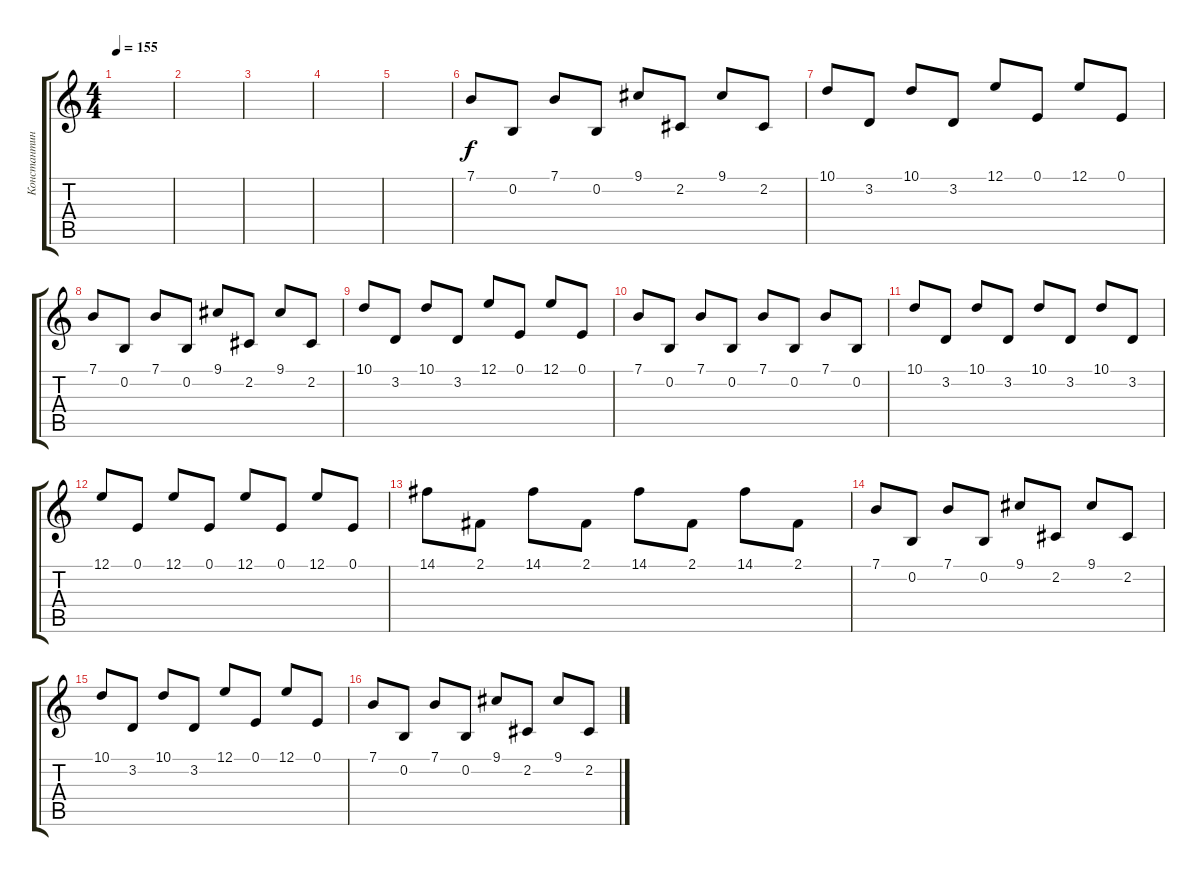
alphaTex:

\track ("Константин Бекрев (Roland Strings)" "Константин") {instrument tremolostrings}
\staff {score tabs}
\tuning (E4 B3 G3 D3 A2 E2) {hide}
\ts (4 4)
\tempo 155
\clef g2
\ks c
|
|
|
|
|
7.1.8 0.2.8 7.1.8 0.2.8 9.1.8 2.2.8 9.1.8 2.2.8 |
10.1.8 3.2.8 10.1.8 3.2.8 12.1.8 0.1.8 12.1.8 0.1.8 |
7.1.8 0.2.8 7.1.8 0.2.8 9.1.8 2.2.8 9.1.8 2.2.8 |
10.1.8 3.2.8 10.1.8 3.2.8 12.1.8 0.1.8 12.1.8 0.1.8 |
7.1.8 0.2.8 7.1.8 0.2.8 7.1.8 0.2.8 7.1.8 0.2.8 |
10.1.8 3.2.8 10.1.8 3.2.8 10.1.8 3.2.8 10.1.8 3.2.8 |
12.1.8 0.1.8 12.1.8 0.1.8 12.1.8 0.1.8 12.1.8 0.1.8 |
14.1.8 2.1.8 14.1.8 2.1.8 14.1.8 2.1.8 14.1.8 2.1.8 |
7.1.8 0.2.8 7.1.8 0.2.8 9.1.8 2.2.8 9.1.8 2.2.8 |
10.1.8 3.2.8 10.1.8 3.2.8 12.1.8 0.1.8 12.1.8 0.1.8 |
7.1.8 0.2.8 7.1.8 0.2.8 9.1.8 2.2.8 9.1.8 2.2.8
